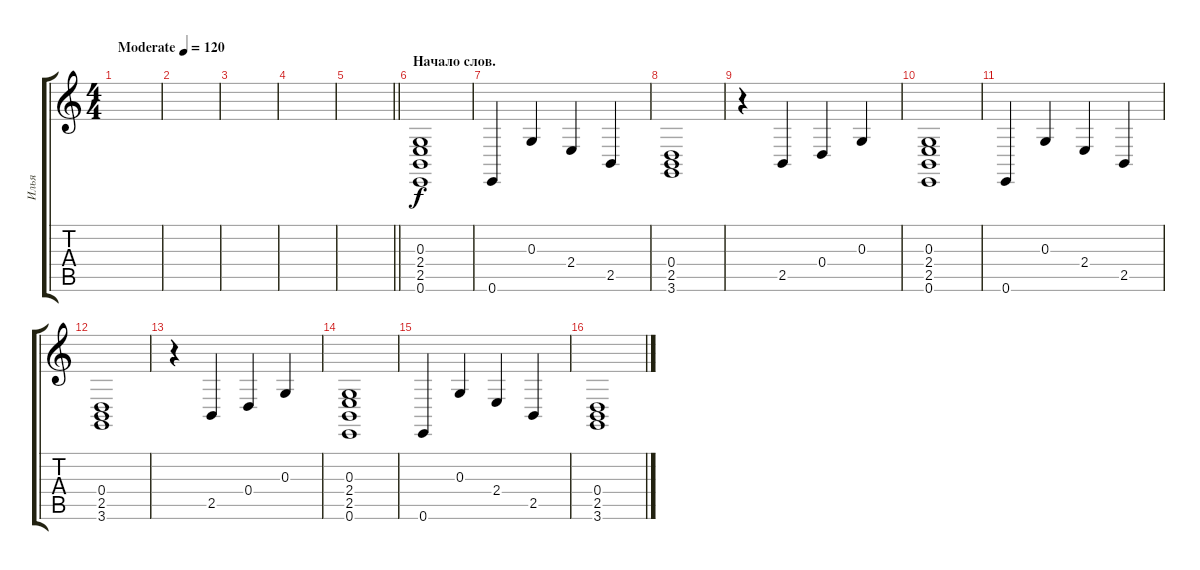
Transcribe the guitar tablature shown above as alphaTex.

\track ("Илья" "Илья") {instrument drawbarorgan}
\staff {score tabs}
\tuning (E4 B3 G3 D3 A2 E2) {hide}
\ts (4 4)
\tempo (120 "Moderate")
\clef g2
\ks c
|
|
|
|
\barLineRight lightlight
|
\section ("" "Начало слов.")
(0.3 2.4 2.5 0.6).1 |
0.6.4 0.3.4 2.4.4 2.5.4 |
(0.4 2.5 3.6).1 |
r.4 2.5.4 0.4.4 0.3.4 |
(0.3 2.4 2.5 0.6).1 |
0.6.4 0.3.4 2.4.4 2.5.4 |
(0.4 2.5 3.6).1 |
r.4 2.5.4 0.4.4 0.3.4 |
(0.3 2.4 2.5 0.6).1 |
0.6.4 0.3.4 2.4.4 2.5.4 |
(0.4 2.5 3.6).1
